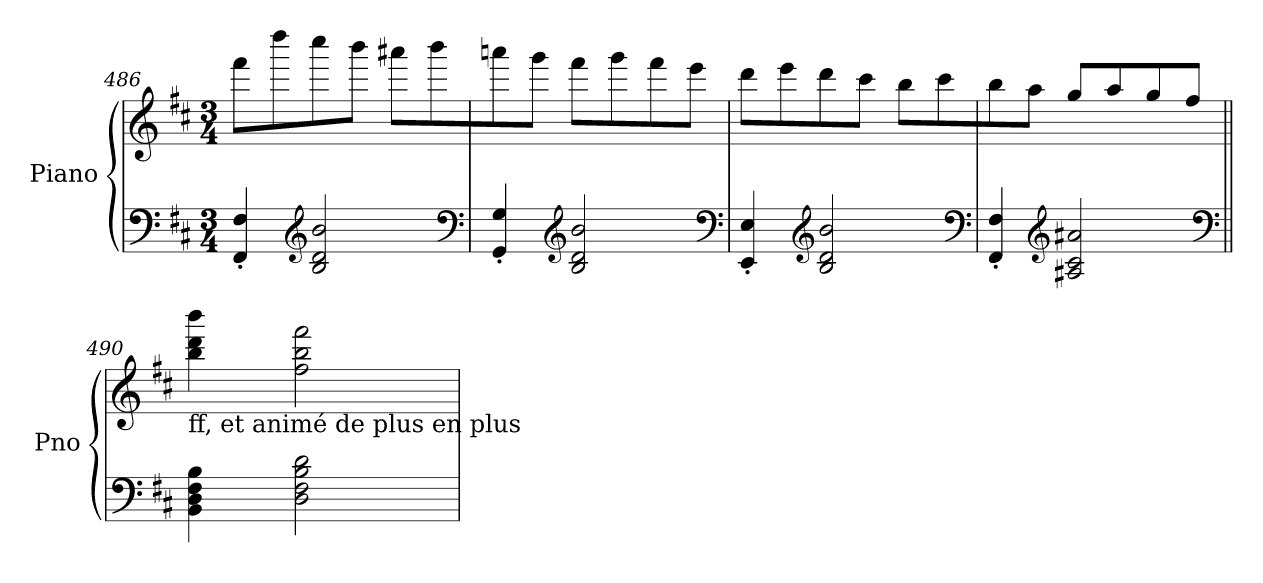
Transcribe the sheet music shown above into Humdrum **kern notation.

**kern	**kern
*part1	*part1
*staff2	*staff1
*I"Piano	*
*I'Pno	*
!!LO:PB:g=z
*clefF4	*clefG2
*k[f#c#]	*k[f#c#]
*D:	*D:
*M3/4	*M3/4
=486	=486
4FF#/' 4F#/'	8fff#\L
.	8dddd\
*clefG2	*
2B/ 2d/ 2b/	8cccc#\
.	8bbb\J
.	8aaa#X\L
.	8bbb\
*clefF4	*
=487	=487
4GG/' 4G/'	8aaan\
.	8ggg\J
*clefG2	*
2B/ 2d/ 2b/	8fff#\L
.	8ggg\
.	8fff#\
.	8eee\J
*clefF4	*
=488	=488
4EE/' 4E/'	8ddd\L
.	8eee\
*clefG2	*
2B/ 2d/ 2b/	8ddd\
.	8ccc#\J
.	8bb\L
.	8ccc#\
*clefF4	*
=489	=489
4FF#/' 4F#/'	8bb\
.	8aa\J
*clefG2	*
2A#X/ 2c#/ 2a#X/	8gg/L
.	8aa/
.	8gg/
.	8ff#/J
*clefF4	*
=490||	=490||
!	!LO:TX:b:t=ff, et animé de plus en plus
4BB\ 4D\ 4F#\ 4B\	4bb\ 4ddd\ 4bbb\
2D\ 2F#\ 2B\ 2d\	2ff#\ 2bb\ 2fff#\
=	=
*-	*-
